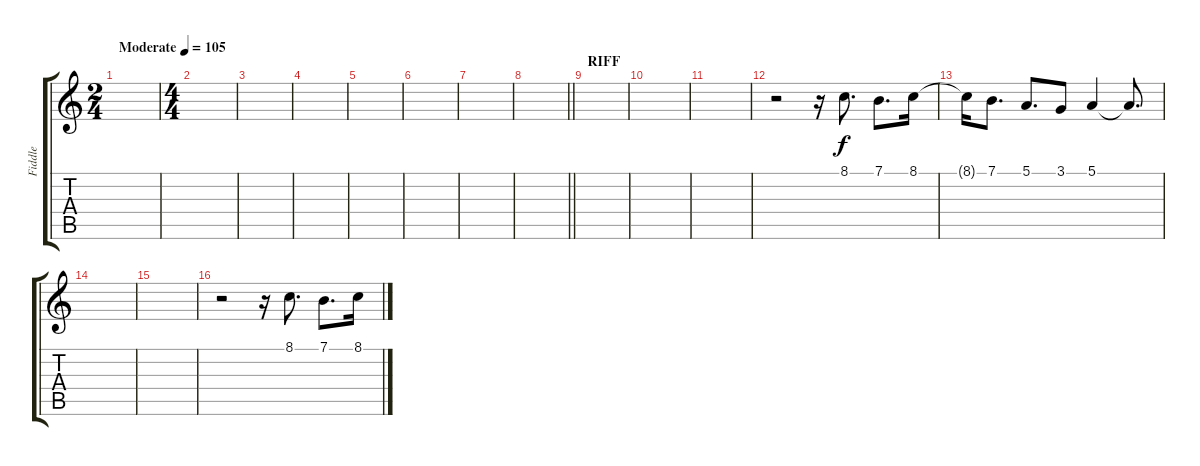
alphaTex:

\track ("Fiddle" "Fiddle") {instrument violin}
\staff {score tabs}
\tuning (E4 B3 G3 D3 A2 E2) {hide}
\ts (2 4)
\tempo (105 "Moderate")
\clef g2
\ks c
|
\ts (4 4)
|
|
|
|
|
|
\barLineRight lightlight
|
\section ("" "RIFF")
|
|
|
r.2 r.16 8.1.8{d} 7.1.8{d} 8.1.16 |
8.1{t}.16 7.1.8{d} 5.1.8{d} 3.1.8 5.1.4 5.1{t}.8{d} |
|
|
r.2 r.16 8.1.8{d} 7.1.8{d} 8.1.16
